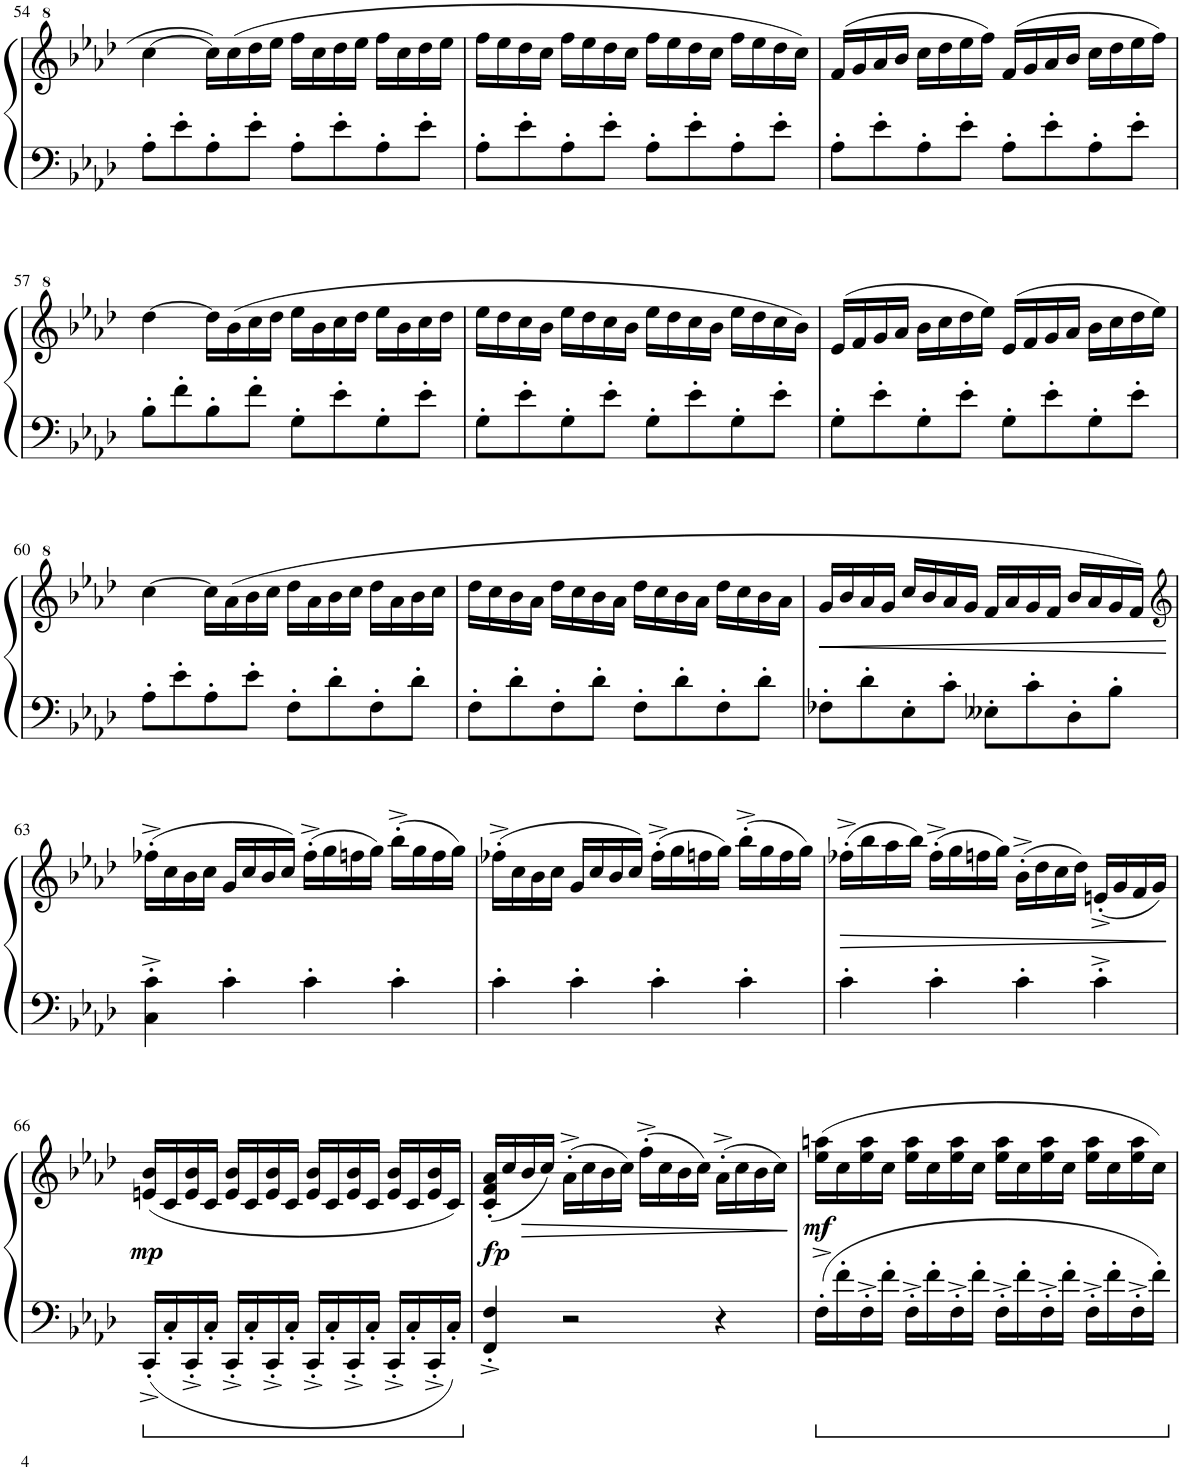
**kern	**kern	**dynam
*part1	*part1	*part1
*staff2	*staff1	*staff1/2
*I"Piano	*	*
*I'Pno.	*	*
!!LO:PB:g=z
*clefG2	*clefG2	*
*k[b-e-a-d-]	*k[b-e-a-d-]	*
*M4/4	*M4/4	*
*met(c)	*met(c)	*
=54	=54	=54
8A-'\L	[4ccc\	.
8e-'\	.	.
8A-'\	16ccc\LL]	.
.	(16ccc\	.
8e-'\J	16ddd-\	.
.	16eee-\JJ	.
8A-'\L	16fff\LL	.
.	16ccc\	.
8e-'\	16ddd-\	.
.	16eee-\JJ	.
8A-'\	16fff\LL	.
.	16ccc\	.
8e-'\J	16ddd-\	.
.	16eee-\JJ	.
=55	=55	=55
8A-'\L	16fff\LL	.
.	16eee-\	.
8e-'\	16ddd-\	.
.	16ccc\JJ	.
8A-'\	16fff\LL	.
.	16eee-\	.
8e-'\J	16ddd-\	.
.	16ccc\JJ	.
8A-'\L	16fff\LL	.
.	16eee-\	.
8e-'\	16ddd-\	.
.	16ccc\JJ	.
8A-'\	16fff\LL	.
.	16eee-\	.
8e-'\J	16ddd-\	.
.	16ccc\JJ)	.
=56	=56	=56
8A-'\L	(16ff/LL	.
.	16gg/	.
8e-'\	16aa-/	.
.	16bb-/JJ	.
8A-'\	16ccc\LL	.
.	16ddd-\	.
8e-'\J	16eee-\	.
.	16fff\JJ)	.
8A-'\L	(16ff/LL	.
.	16gg/	.
8e-'\	16aa-/	.
.	16bb-/JJ	.
8A-'\	16ccc\LL	.
.	16ddd-\	.
8e-'\J	16eee-\	.
.	16fff\JJ)	.
!!LO:LB:g=z
=57	=57	=57
8B-'\L	[4ddd-\	.
8f'\	.	.
8B-'\	16ddd-\LL]	.
.	(16bb-\	.
8f'\J	16ccc\	.
.	16ddd-\JJ	.
8G'\L	16eee-\LL	.
.	16bb-\	.
8e-'\	16ccc\	.
.	16ddd-\JJ	.
8G'\	16eee-\LL	.
.	16bb-\	.
8e-'\J	16ccc\	.
.	16ddd-\JJ	.
=58	=58	=58
8G'\L	16eee-\LL	.
.	16ddd-\	.
8e-'\	16ccc\	.
.	16bb-\JJ	.
8G'\	16eee-\LL	.
.	16ddd-\	.
8e-'\J	16ccc\	.
.	16bb-\JJ	.
8G'\L	16eee-\LL	.
.	16ddd-\	.
8e-'\	16ccc\	.
.	16bb-\JJ	.
8G'\	16eee-\LL	.
.	16ddd-\	.
8e-'\J	16ccc\	.
.	16bb-\JJ)	.
=59	=59	=59
8G'\L	(16ee-/LL	.
.	16ff/	.
8e-'\	16gg/	.
.	16aa-/JJ	.
8G'\	16bb-\LL	.
.	16ccc\	.
8e-'\J	16ddd-\	.
.	16eee-\JJ)	.
8G'\L	(16ee-/LL	.
.	16ff/	.
8e-'\	16gg/	.
.	16aa-/JJ	.
8G'\	16bb-\LL	.
.	16ccc\	.
8e-'\J	16ddd-\	.
.	16eee-\JJ)	.
!!LO:LB:g=z
=60	=60	=60
8A-'\L	[4ccc\	.
8e-'\	.	.
8A-'\	16ccc\LL]	.
.	(16aa-\	.
8e-'\J	16bb-\	.
.	16ccc\JJ	.
8F'\L	16ddd-\LL	.
.	16aa-\	.
8d-'\	16bb-\	.
.	16ccc\JJ	.
8F'\	16ddd-\LL	.
.	16aa-\	.
8d-'\J	16bb-\	.
.	16ccc\JJ	.
=61	=61	=61
8F'\L	16ddd-\LL	.
.	16ccc\	.
8d-'\	16bb-\	.
.	16aa-\JJ	.
8F'\	16ddd-\LL	.
.	16ccc\	.
8d-'\J	16bb-\	.
.	16aa-\JJ	.
8F'\L	16ddd-\LL	.
.	16ccc\	.
8d-'\	16bb-\	.
.	16aa-\JJ	.
8F'\	16ddd-\LL	.
.	16ccc\	.
8d-'\J	16bb-\	.
.	16aa-\JJ	.
=62	=62	=62
!	!	!LO:HP:b
8F-X'\L	16gg/LL	<
.	16bb-/	.
8d-'\	16aa-/	.
.	16gg/JJ	.
8E-'\	16ccc/LL	.
.	16bb-/	.
8c'\J	16aa-/	.
.	16gg/JJ	.
8E--X'\L	16ff/LL	.
.	16aa-/	.
8c'\	16gg/	.
.	16ff/JJ	.
8D-'\	16bb-/LL	.
.	16aa-/	.
8B-'\J	16gg/	.
.	16ff/JJ)	.
.	.	[
!!LO:LB:g=z
=63	=63	=63
*	*clefG2	*
4C\'^ 4c\'^	(16ff-X'^\LL	.
.	16cc\	.
.	16b-\	.
.	16cc\JJ	.
4c'\	16g/LL	.
.	16cc/	.
.	16b-/	.
.	16cc/JJ)	.
4c'\	(16ff-'^\LL	.
.	16gg\	.
.	16ffn\	.
.	16gg\JJ)	.
4c'\	(16bb-'^\LL	.
.	16gg\	.
.	16ff\	.
.	16gg\JJ)	.
=64	=64	=64
4c'\	(16ff-X'^\LL	.
.	16cc\	.
.	16b-\	.
.	16cc\JJ	.
4c'\	16g/LL	.
.	16cc/	.
.	16b-/	.
.	16cc/JJ)	.
4c'\	(16ff-'^\LL	.
.	16gg\	.
.	16ffn\	.
.	16gg\JJ)	.
4c'\	(16bb-'^\LL	.
.	16gg\	.
.	16ff\	.
.	16gg\JJ)	.
=65	=65	=65
!	!	!LO:HP:b
4c'\	(16ff-X'^\LL	>
.	16bb-\	.
.	16aa-\	.
.	16bb-\JJ)	.
4c'\	(16ff-'^\LL	.
.	16gg\	.
.	16ffn\	.
.	16gg\JJ)	.
4c'\	(16b-'^\LL	.
.	16dd-\	.
.	16cc\	.
.	16dd-\JJ)	.
4c'^\	(16en'^/LL	.
.	16g/	.
.	16f/	.
.	16g/JJ)	.
.	.	]
!!LO:LB:g=z
=66	=66	=66
!	!	!LO:DY:b
16CC'^/LL	(16en/ 16b-/LL	mp
16C'/	16c/	.
16CC'^/	16e/ 16b-/	.
16C'/JJ	16c/JJ	.
16CC'^/LL	16e/ 16b-/LL	.
16C'/	16c/	.
16CC'^/	16e/ 16b-/	.
16C'/JJ	16c/JJ	.
16CC'^/LL	16e/ 16b-/LL	.
16C'/	16c/	.
16CC'^/	16e/ 16b-/	.
16C'/JJ	16c/JJ	.
16CC'^/LL	16e/ 16b-/LL	.
16C'/	16c/	.
16CC'^/	16e/ 16b-/	.
16C'/JJ	16c/JJ)	.
=67	=67	=67
!	!	!LO:DY:b
4FF/'^ 4F/'^	(16c/' 16f/' 16a-/'LL	fp
.	16cc/	.
!	!	!LO:HP:b
.	16b-/	>
.	16cc/JJ)	.
2r	(16a-'^\LL	.
.	16cc\	.
.	16b-\	.
.	16cc\JJ)	.
.	(16ff'^\LL	.
.	16cc\	.
.	16b-\	.
.	16cc\JJ)	.
4r	(16a-'^\LL	.
.	16cc\	.
.	16b-\	.
.	16cc\JJ)	.
.	.	]
=68	=68	=68
!	!	!LO:DY:b
16F'^\LL	(16ee-\ 16aan\LL	mf
16f'\	16cc\	.
16F'^\	16ee-\ 16aa\	.
16f'\JJ	16cc\JJ	.
16F'^\LL	16ee-\ 16aa\LL	.
16f'\	16cc\	.
16F'^\	16ee-\ 16aa\	.
16f'\JJ	16cc\JJ	.
16F'^\LL	16ee-\ 16aa\LL	.
16f'\	16cc\	.
16F'^\	16ee-\ 16aa\	.
16f'\JJ	16cc\JJ	.
16F'^\LL	16ee-\ 16aa\LL	.
16f'\	16cc\	.
16F'^\	16ee-\ 16aa\	.
16f'\JJ	16cc\JJ)	.
=	=	=
*-	*-	*-
